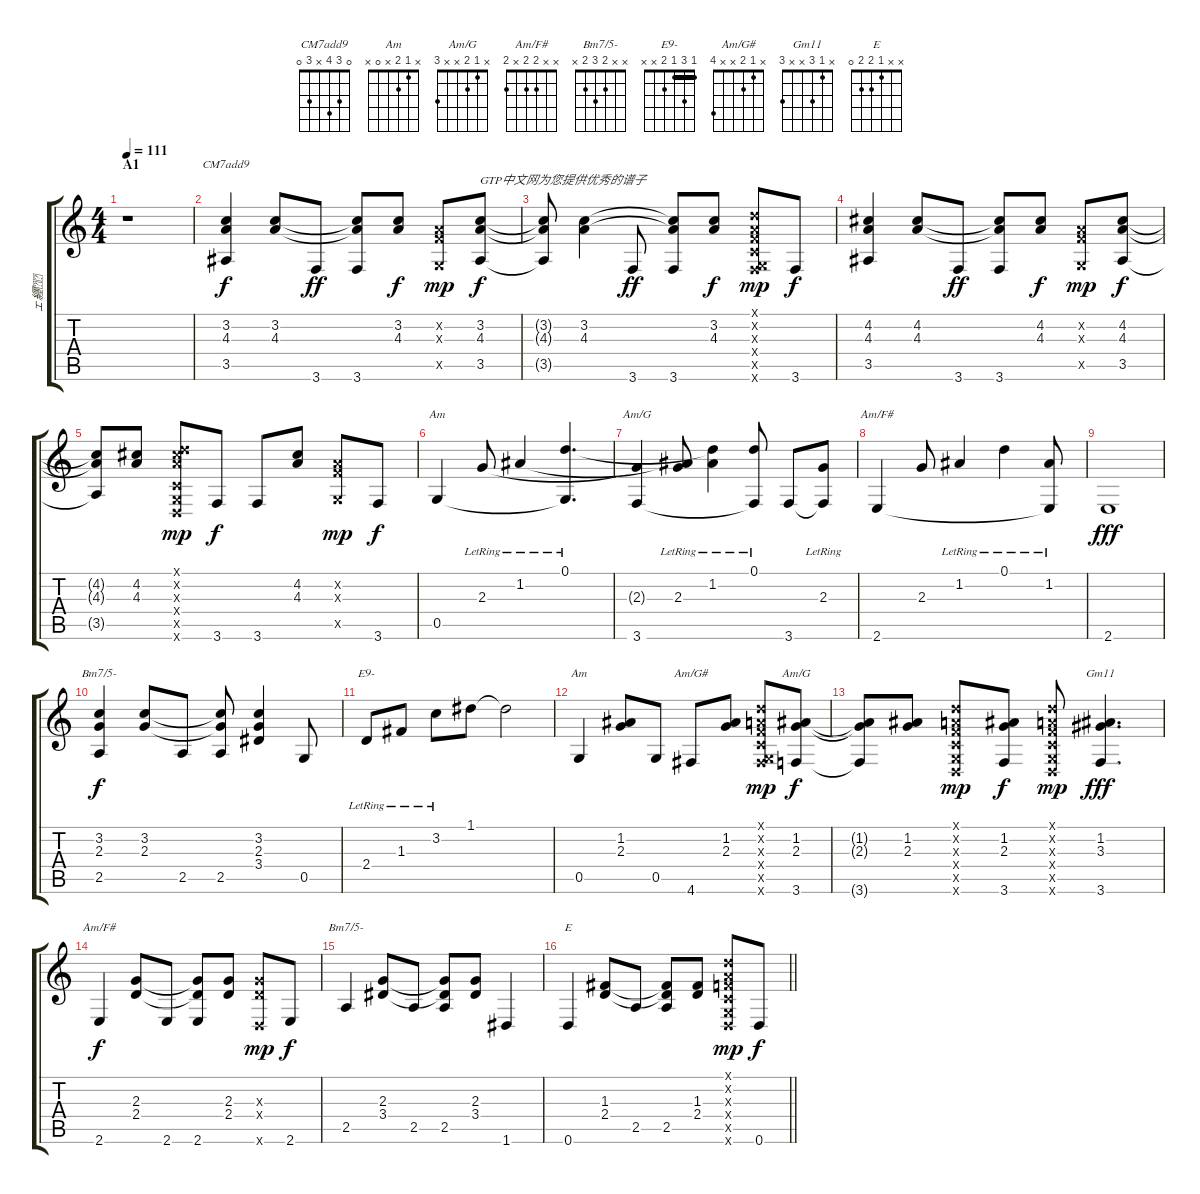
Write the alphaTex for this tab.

\track ("ェ纒" "ェ纒") {instrument acousticguitarnylon}
\staff {score tabs}
\tuning (D4 A3 F3 C3 G2 D2) {hide}
\chord ("CM7add9" 0 3 4 x 3 0)
\chord ("Am" 0 1 2 2 0 0)
\chord ("Am/G" 0 1 2 2 x 3)
\chord ("Am/F#" 0 1 2 2 x 2)
\chord ("Bm7/5-" x 3 2 3 2 x) {barre 2}
\chord ("E9-" 1 3 1 2 x x) {barre 1}
\chord ("Am" x 1 2 x 0 x)
\chord ("Am/G#" x 1 2 x x 4)
\chord ("Am/G" x 1 2 x x 3)
\chord ("Gm11" x 1 3 x x 3)
\chord ("Am/F#" x x 2 2 x 2)
\chord ("Bm7/5-" x x 2 3 2 x)
\chord ("E" x x 1 2 2 0)
\ts (4 4)
\section ("" "A1")
\tempo 111
\clef g2
\ks c
r.1{dy f instrument acousticguitarnylon} |
(3.2 4.3 3.5).4{ch "CM7add9"} (3.2 4.3).8 3.6.8{dy ff} (3.2{t} 4.3{t} 3.6).8 (3.2 4.3).8{dy f} (0.2{x} 0.3{x} 0.5{x}).8{dy mp} (3.2 4.3 3.5).8{txt "GTP中文网为您提供优秀的谱子" dy f} |
(3.2{t} 4.3{t} 3.5{t}).8 (3.2 4.3).4 3.6.8{dy ff} (3.2{t} 4.3{t} 3.6).8 (3.2 4.3).8{dy f} (0.1{x} 0.2{x} 0.3{x} 0.4{x} 0.5{x} 3.6{x}).8{dy mp} 3.6.8{dy f} |
(4.2 4.3 3.5).4 (4.2 4.3).8 3.6.8{dy ff} (4.2{t} 4.3{t} 3.6).8 (4.2 4.3).8{dy f} (0.2{x} 0.3{x} 0.5{x}).8{dy mp} (4.2 4.3 3.5).8{dy f} |
(4.2{t} 4.3{t} 3.5{t}).8 (4.2 4.3).8 (0.1{x} 4.2{x} 4.3{x} 0.4{x} 0.5{x} 0.6{x}).8{dy mp} 3.6.8{dy f} 3.6.8 (4.2 4.3).8 (0.2{x} 0.3{x} 0.5{x}).8{dy mp} 3.6.8{dy f} |
0.5.4{ch "Am"} 2.3{lr}.8 1.2{lr}.4 (0.1{lr} 0.5{t}).4{d} |
(2.3{t} 3.6).4{ch "Am/G"} (1.2{t} 2.3{lr}).8 (0.1{t} 1.2{lr}).4 (0.1{lr} 3.6{t}).8 3.6.8 (2.3{lr} 3.6{t}).8 |
2.6.4{ch "Am/F#"} 2.3.8 1.2{lr}.4 0.1{lr}.4 (1.2{lr} 2.6{t}).8 |
2.6.1{dy fff} |
(3.2 2.3 2.5).4{ch "Bm7/5-" dy f} (3.2 2.3).8 2.5.8 (3.2{t} 2.3{t} 2.5).8 (3.2 2.3 3.4).4 0.5.8 |
2.4{lr}.8{ch "E9-"} 1.3{lr}.8 3.2{lr}.8 1.1.8 1.1{t}.2 |
0.5.4{ch "Am"} (1.2 2.3).8 0.5.8 4.6.8{ch "Am/G#"} (1.2 2.3).8 (0.1{x} 0.2{x} 0.3{x} 0.4{x} 0.5{x} 4.6{x}).8{dy mp} (1.2 2.3 3.6).8{ch "Am/G" dy f} |
(1.2{t} 2.3{t} 3.6{t}).8 (1.2 2.3).8 (0.1{x} 0.2{x} 0.3{x} 0.4{x} 0.5{x} 0.6{x}).8{dy mp} (1.2 2.3 3.6).8{dy f} (0.1{x} 0.2{x} 0.3{x} 0.4{x} 0.5{x} 0.6{x}).8{dy mp} (1.2 3.3 3.6).4{d ch "Gm11" dy fff} |
2.6.4{ch "Am/F#" dy f} (2.3 2.4).8 2.6.8 (2.3{t} 2.4{t} 2.6).8 (2.3 2.4).8 (2.3{x} 2.4{x} 0.6{x}).8{dy mp} 2.6.8{dy f} |
2.5.4{ch "Bm7/5-"} (2.3 3.4).8 2.5.8 (2.3{t} 3.4{t} 2.5).8 (2.3 3.4).8 1.6.4 |
\barLineRight lightlight
0.6.4{ch "E"} (1.3 2.4).8 2.5.8 (1.3{t} 2.4{t} 2.5).8 (1.3 2.4).8 (0.1{x} 0.2{x} 0.3{x} 0.4{x} 0.5{x} 0.6{x}).8{dy mp} 0.6.8{dy f}
